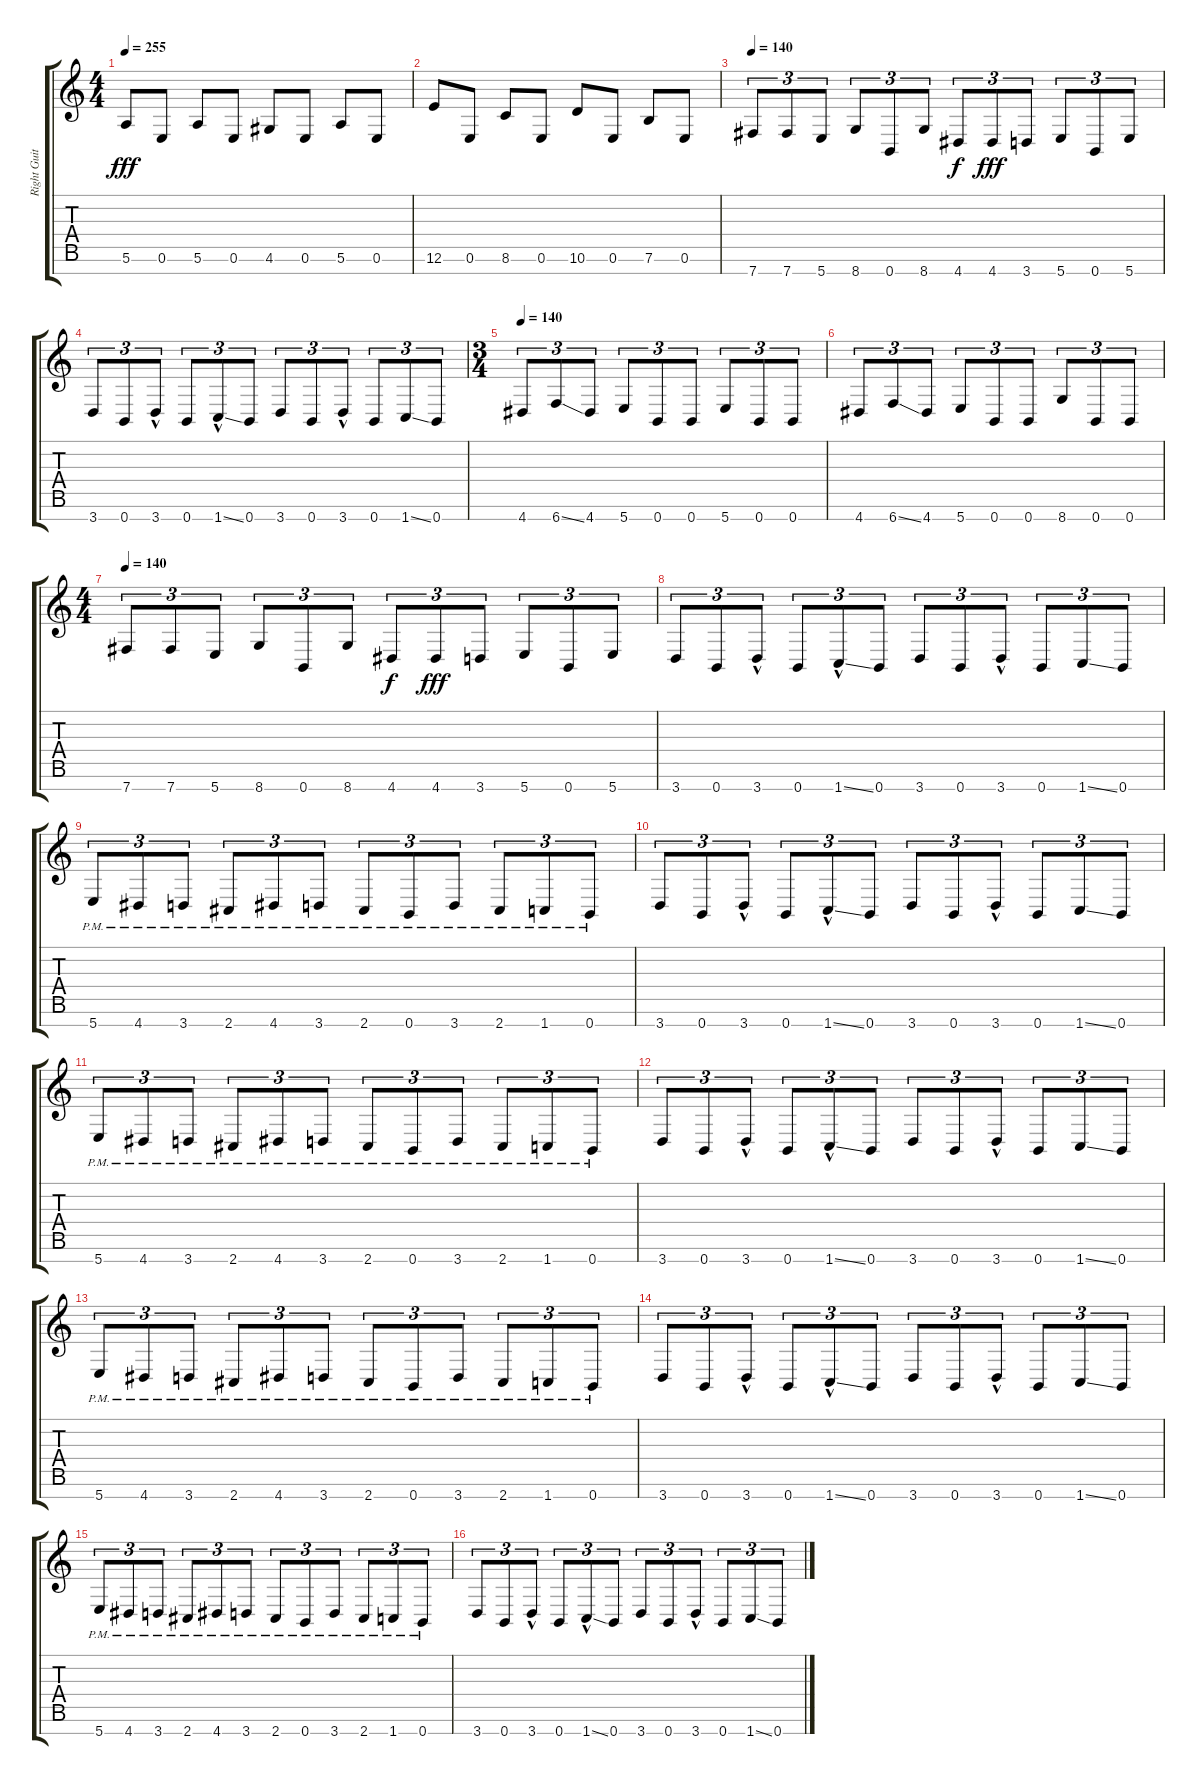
\track ("Right Guitar" "Right Guit") {instrument distortionguitar}
\staff {score tabs}
\tuning (E4 B3 G3 D3 A2 E2 B1) {hide}
\ts (4 4)
\tempo 255
\clef g2
\ks c
5.6.8{dy fff} 0.6.8 5.6.8 0.6.8 4.6.8 0.6.8 5.6.8 0.6.8 |
12.6.8 0.6.8 8.6.8 0.6.8 10.6.8 0.6.8 7.6.8 0.6.8 |
\tempo 140
7.7.8{tu (3 2)} 7.7.8{tu (3 2)} 5.7.8{tu (3 2)} 8.7.8{tu (3 2)} 0.7.8{tu (3 2)} 8.7.8{tu (3 2)} 4.7.8{tu (3 2) dy f} 4.7.8{tu (3 2) dy fff} 3.7.8{tu (3 2)} 5.7.8{tu (3 2)} 0.7.8{tu (3 2)} 5.7.8{tu (3 2)} |
3.7.8{tu (3 2)} 0.7.8{tu (3 2)} 3.7{hac}.8{tu (3 2)} 0.7.8{tu (3 2)} 1.7{ss hac}.8{tu (3 2)} 0.7.8{tu (3 2)} 3.7.8{tu (3 2)} 0.7.8{tu (3 2)} 3.7{hac}.8{tu (3 2)} 0.7.8{tu (3 2)} 1.7{ss}.8{tu (3 2)} 0.7.8{tu (3 2)} |
\ts (3 4)
\tempo 140
4.7.8{tu (3 2)} 6.7{ss}.8{tu (3 2)} 4.7.8{tu (3 2)} 5.7.8{tu (3 2)} 0.7.8{tu (3 2)} 0.7.8{tu (3 2)} 5.7.8{tu (3 2)} 0.7.8{tu (3 2)} 0.7.8{tu (3 2)} |
4.7.8{tu (3 2)} 6.7{ss}.8{tu (3 2)} 4.7.8{tu (3 2)} 5.7.8{tu (3 2)} 0.7.8{tu (3 2)} 0.7.8{tu (3 2)} 8.7.8{tu (3 2)} 0.7.8{tu (3 2)} 0.7.8{tu (3 2)} |
\ts (4 4)
\tempo 140
7.7.8{tu (3 2)} 7.7.8{tu (3 2)} 5.7.8{tu (3 2)} 8.7.8{tu (3 2)} 0.7.8{tu (3 2)} 8.7.8{tu (3 2)} 4.7.8{tu (3 2) dy f} 4.7.8{tu (3 2) dy fff} 3.7.8{tu (3 2)} 5.7.8{tu (3 2)} 0.7.8{tu (3 2)} 5.7.8{tu (3 2)} |
3.7.8{tu (3 2)} 0.7.8{tu (3 2)} 3.7{hac}.8{tu (3 2)} 0.7.8{tu (3 2)} 1.7{ss hac}.8{tu (3 2)} 0.7.8{tu (3 2)} 3.7.8{tu (3 2)} 0.7.8{tu (3 2)} 3.7{hac}.8{tu (3 2)} 0.7.8{tu (3 2)} 1.7{ss}.8{tu (3 2)} 0.7.8{tu (3 2)} |
5.7{pm}.8{tu (3 2)} 4.7{pm}.8{tu (3 2)} 3.7{pm}.8{tu (3 2)} 2.7{pm}.8{tu (3 2)} 4.7{pm}.8{tu (3 2)} 3.7{pm}.8{tu (3 2)} 2.7{pm}.8{tu (3 2)} 0.7{pm}.8{tu (3 2)} 3.7{pm}.8{tu (3 2)} 2.7{pm}.8{tu (3 2)} 1.7{pm}.8{tu (3 2)} 0.7{pm}.8{tu (3 2)} |
3.7.8{tu (3 2)} 0.7.8{tu (3 2)} 3.7{hac}.8{tu (3 2)} 0.7.8{tu (3 2)} 1.7{ss hac}.8{tu (3 2)} 0.7.8{tu (3 2)} 3.7.8{tu (3 2)} 0.7.8{tu (3 2)} 3.7{hac}.8{tu (3 2)} 0.7.8{tu (3 2)} 1.7{ss}.8{tu (3 2)} 0.7.8{tu (3 2)} |
5.7{pm}.8{tu (3 2)} 4.7{pm}.8{tu (3 2)} 3.7{pm}.8{tu (3 2)} 2.7{pm}.8{tu (3 2)} 4.7{pm}.8{tu (3 2)} 3.7{pm}.8{tu (3 2)} 2.7{pm}.8{tu (3 2)} 0.7{pm}.8{tu (3 2)} 3.7{pm}.8{tu (3 2)} 2.7{pm}.8{tu (3 2)} 1.7{pm}.8{tu (3 2)} 0.7{pm}.8{tu (3 2)} |
3.7.8{tu (3 2)} 0.7.8{tu (3 2)} 3.7{hac}.8{tu (3 2)} 0.7.8{tu (3 2)} 1.7{ss hac}.8{tu (3 2)} 0.7.8{tu (3 2)} 3.7.8{tu (3 2)} 0.7.8{tu (3 2)} 3.7{hac}.8{tu (3 2)} 0.7.8{tu (3 2)} 1.7{ss}.8{tu (3 2)} 0.7.8{tu (3 2)} |
5.7{pm}.8{tu (3 2)} 4.7{pm}.8{tu (3 2)} 3.7{pm}.8{tu (3 2)} 2.7{pm}.8{tu (3 2)} 4.7{pm}.8{tu (3 2)} 3.7{pm}.8{tu (3 2)} 2.7{pm}.8{tu (3 2)} 0.7{pm}.8{tu (3 2)} 3.7{pm}.8{tu (3 2)} 2.7{pm}.8{tu (3 2)} 1.7{pm}.8{tu (3 2)} 0.7{pm}.8{tu (3 2)} |
3.7.8{tu (3 2)} 0.7.8{tu (3 2)} 3.7{hac}.8{tu (3 2)} 0.7.8{tu (3 2)} 1.7{ss hac}.8{tu (3 2)} 0.7.8{tu (3 2)} 3.7.8{tu (3 2)} 0.7.8{tu (3 2)} 3.7{hac}.8{tu (3 2)} 0.7.8{tu (3 2)} 1.7{ss}.8{tu (3 2)} 0.7.8{tu (3 2)} |
5.7{pm}.8{tu (3 2)} 4.7{pm}.8{tu (3 2)} 3.7{pm}.8{tu (3 2)} 2.7{pm}.8{tu (3 2)} 4.7{pm}.8{tu (3 2)} 3.7{pm}.8{tu (3 2)} 2.7{pm}.8{tu (3 2)} 0.7{pm}.8{tu (3 2)} 3.7{pm}.8{tu (3 2)} 2.7{pm}.8{tu (3 2)} 1.7{pm}.8{tu (3 2)} 0.7{pm}.8{tu (3 2)} |
3.7.8{tu (3 2)} 0.7.8{tu (3 2)} 3.7{hac}.8{tu (3 2)} 0.7.8{tu (3 2)} 1.7{ss hac}.8{tu (3 2)} 0.7.8{tu (3 2)} 3.7.8{tu (3 2)} 0.7.8{tu (3 2)} 3.7{hac}.8{tu (3 2)} 0.7.8{tu (3 2)} 1.7{ss}.8{tu (3 2)} 0.7.8{tu (3 2)}
